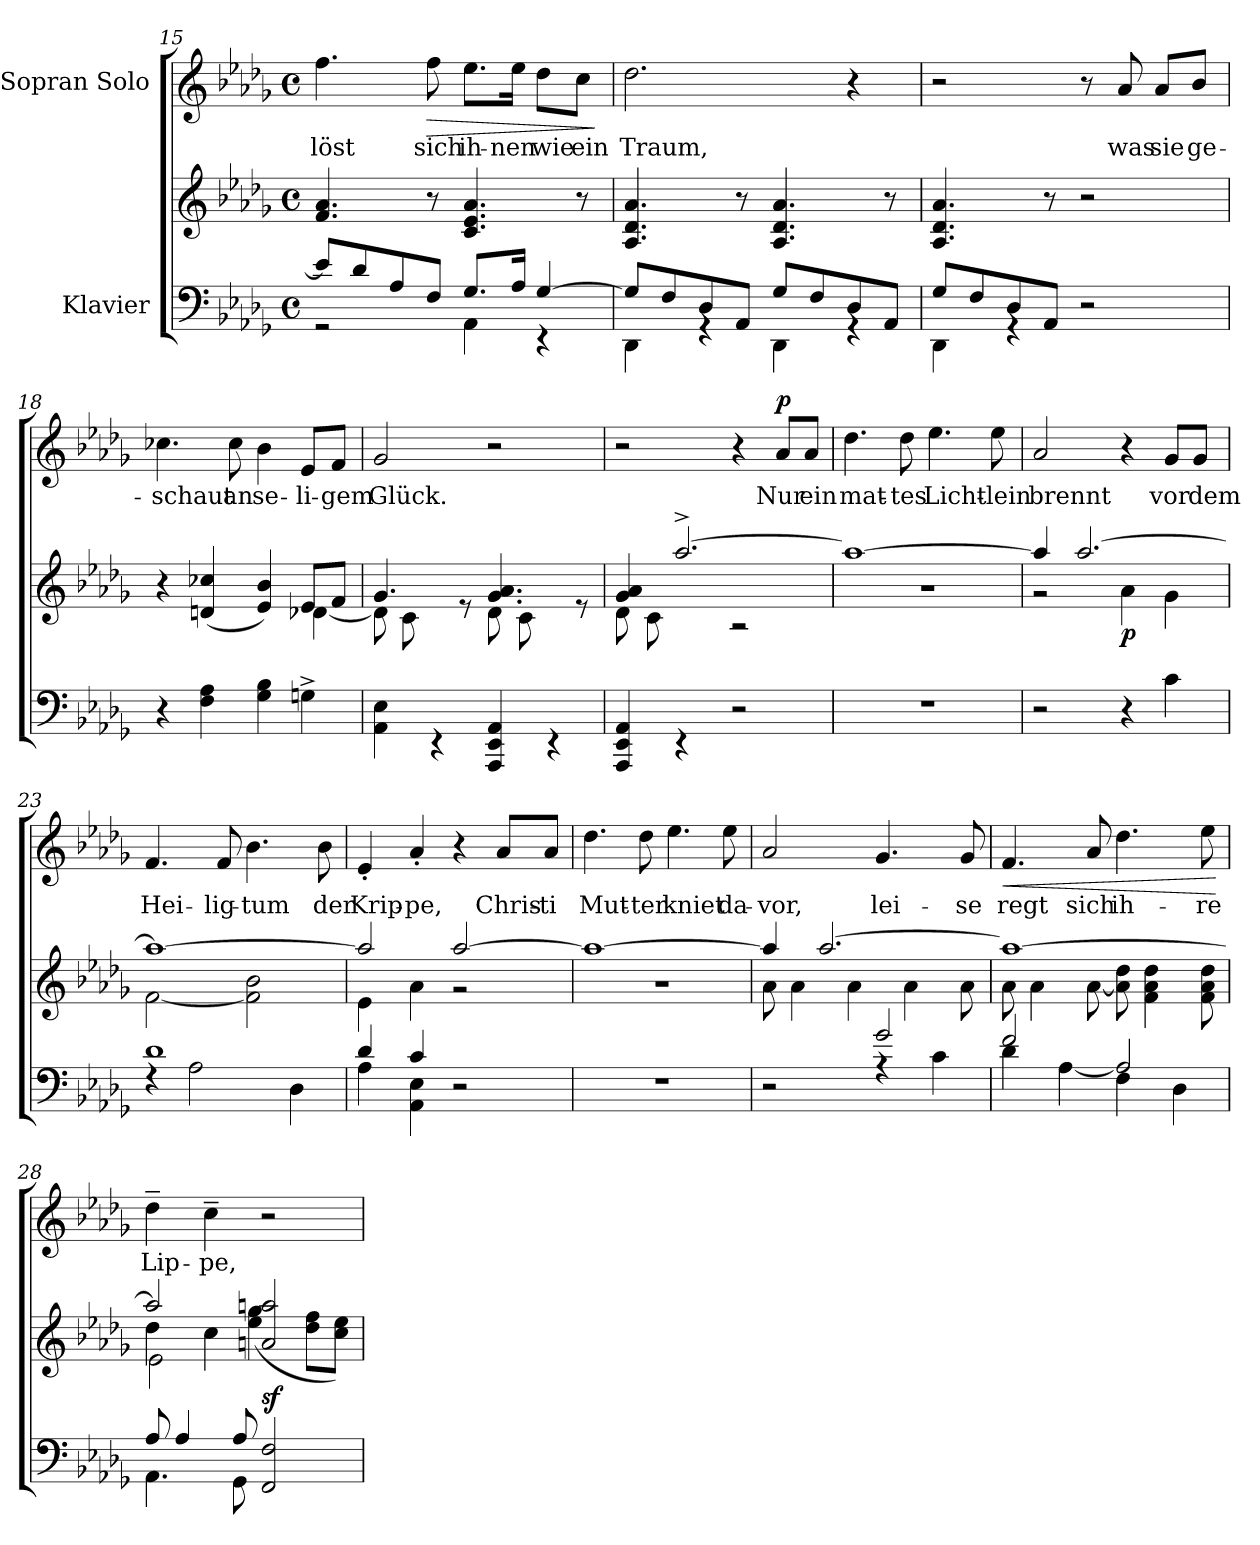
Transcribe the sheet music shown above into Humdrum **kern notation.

**kern	**kern	**dynam	**kern	**text	**dynam
*part2	*part2	*part2	*part1	*part1	*part1
*staff3	*staff2	*staff2/3	*staff1	*staff1	*staff1
*I"Klavier	*	*	*I"Sopran Solo	*	*
!!LO:LB:g=z
*clefF4	*clefG2	*	*clefG2	*	*
*k[b-e-a-d-g-]	*k[b-e-a-d-g-]	*	*k[b-e-a-d-g-]	*	*
*M4/4	*M4/4	*	*M4/4	*	*
*met(c)	*met(c)	*	*met(c)	*	*
=15	=15	=15	=15	=15	=15
*^	*	*	*	*	*
!	!	!	!	!	!LO:LY:b	!
8e-/L]	2r	4.f/ 4.a-/	.	4.ff\	löst	.
8d-/	.	.	.	.	.	.
8A-/	.	.	.	.	.	.
!	!	!	!	!	!LO:LY:b	!LO:HP:b
8F/J	.	8r	.	8ff\	sich	>
!	!	!	!	!	!LO:LY:b	!
8.G-/L	4AA-\	4.c/ 4.e-/ 4.a-/	.	8.ee-\L	ih-	.
!	!	!	!	!	!LO:LY:b	!
16A-/Jk	.	.	.	16ee-\Jk	-nen	.
!	!	!	!	!	!LO:LY:b	!
[4G-/	4r	.	.	8dd-\L	wie	.
!	!	!	!	!	!LO:LY:b	!
.	.	8r	.	8cc\J	ein	.
*v	*v	*	*	*	*	*
.	.	.	.	.	]
=16	=16	=16	=16	=16	=16
*^	*	*	*	*	*
!	!	!	!	!	!LO:LY:b	!
8G-/L]	4DD-\	4.A-/ 4.d-/ 4.a-/	.	2.dd-\	Traum,	.
8F/	.	.	.	.	.	.
8D-/	4rGG	.	.	.	.	.
8AA-/J	.	8r	.	.	.	.
8G-/L	4DD-\	4.A-/ 4.d-/ 4.a-/	.	.	.	.
8F/	.	.	.	.	.	.
8D-/	4rGG	.	.	4r	.	.
8AA-/J	.	8r	.	.	.	.
=17	=17	=17	=17	=17	=17	=17
8G-/L	4DD-\	4.A-/ 4.d-/ 4.a-/	.	2r	.	.
8F/	.	.	.	.	.	.
8D-/	4rGG	.	.	.	.	.
8AA-/J	.	8r	.	.	.	.
2r	2ryy	2r	.	8r	.	.
!	!	!	!	!	!LO:LY:b	!
.	.	.	.	8a-/	was	.
!	!	!	!	!	!LO:LY:b	!
.	.	.	.	8a-/L	sie	.
!	!	!	!	!	!LO:LY:b	!
.	.	.	.	8b-/J	ge-	.
*v	*v	*	*	*	*	*
=18	=18	=18	=18	=18	=18
*	*^	*	*	*	*
!	!	!	!	!	!LO:LY:b	!
4r	4r	4ryy	.	4.cc-X\	-schaut	.
4F\ 4A-\	(4dn/ 4cc-X/	2ryy	.	.	.	.
!	!	!	!	!	!LO:LY:b	!
.	.	.	.	8cc-\	an	.
!	!	!	!	!	!LO:LY:b	!
4G-\ 4B-\	4e-/ 4b-/)	.	.	4b-\	se-	.
!	!	!	!	!	!LO:LY:b	!
4Gn^\	8e-/L	[4d-X\	.	8e-/L	-li-	.
!	!	!	!	!	!LO:LY:b	!
.	8f/J	.	.	8f/J	-gem	.
!!LO:LB:g=z
=19	=19	=19	=19	=19	=19	=19
*^	*	*	*	*	*	*
!	!	!	!	!	!	!LO:LY:b	!
4ryy	4AA-\ 4E-\	4.g-/	(8d-\L]	.	2g-/	Glück.	.
.	.	.	8c\	.	.	.	.
8A-/	4rEE	.	4ryy	.	.	.	.
8E-/J)	.	8re	.	.	.	.	.
4ryy	4AAA-/ 4EE-/ 4AA-/	4.g-/ 4.a-/	(8d-\L	.	2r	.	.
.	.	.	8c\	.	.	.	.
8A-/	4rEE	.	4ryy	.	.	.	.
8E-/J)	.	8re	.	.	.	.	.
=20	=20	=20	=20	=20	=20	=20	=20
4ryy	4AAA-/ 4EE-/ 4AA-/	4g-/ 4a-/	(8d-\L	.	2r	.	.
.	.	.	8c\	.	.	.	.
8A-/	4rEE	[2.aa-^/	4ryy	.	.	.	.
8E-/J)	.	.	.	.	.	.	.
2ryy	2r	.	2r	.	4r	.	.
!	!	!	!	!	!	!LO:LY:b	!LO:DY:a
.	.	.	.	.	8a-/L	Nur	p
!	!	!	!	!	!	!LO:LY:b	!
.	.	.	.	.	8a-/J	ein	.
*v	*v	*	*	*	*	*	*
=21	=21	=21	=21	=21	=21	=21
!	!	!	!	!	!LO:LY:b	!
1r	1aa-_	1r	.	4.dd-\	mat-	.
!	!	!	!	!	!LO:LY:b	!
.	.	.	.	8dd-\	-tes	.
!	!	!	!	!	!LO:LY:b	!
.	.	.	.	4.ee-\	Licht-	.
!	!	!	!	!	!LO:LY:b	!
.	.	.	.	8ee-\	-lein	.
=22	=22	=22	=22	=22	=22	=22
!	!	!	!	!	!LO:LY:b	!
2r	4aa-/]	2r	.	2a-/	brennt	.
.	[2.aa-/	.	.	.	.	.
!	!	!	!LO:DY:b	!	!	!
4r	.	4a-\	p	4r	.	.
!	!	!	!	!	!LO:LY:b	!
4c\	.	4g-\	.	8g-/L	vor	.
!	!	!	!	!	!LO:LY:b	!
.	.	.	.	8g-/J	dem	.
!!LO:PB:g=z
=23	=23	=23	=23	=23	=23	=23
*^	*	*	*	*	*	*
!	!	!	!	!	!	!LO:LY:b	!
1d-	4rF	1aa-_	[2f\	.	4.f/	Hei-	.
.	2A-\	.	.	.	.	.	.
!	!	!	!	!	!	!LO:LY:b	!
.	.	.	.	.	8f/	-lig-	.
!	!	!	!	!	!	!LO:LY:b	!
.	.	.	2f\] 2b-\	.	4.b-\	-tum	.
.	4D-\	.	.	.	.	.	.
!	!	!	!	!	!	!LO:LY:b	!
.	.	.	.	.	8b-\	der	.
=24	=24	=24	=24	=24	=24	=24	=24
!	!	!	!	!	!	!LO:LY:b	!
4d-/	4A-\	2aa-/]	4e-\	.	4e-'/	Krip-	.
!	!	!	!	!	!	!LO:LY:b	!
4c/	4AA-\ 4E-\	.	4a-\	.	4a-'/	-pe,	.
2r	2ryy	[2aa-/	2r	.	4r	.	.
!	!	!	!	!	!	!LO:LY:b	!
.	.	.	.	.	8a-/L	Chris-	.
!	!	!	!	!	!	!LO:LY:b	!
.	.	.	.	.	8a-/J	-ti	.
*v	*v	*	*	*	*	*	*
=25	=25	=25	=25	=25	=25	=25
!	!	!	!	!	!LO:LY:b	!
1r	1aa-_	1r	.	4.dd-\	Mut-	.
!	!	!	!	!	!LO:LY:b	!
.	.	.	.	8dd-\	-ter	.
!	!	!	!	!	!LO:LY:b	!
.	.	.	.	4.ee-\	kniet	.
!	!	!	!	!	!LO:LY:b	!
.	.	.	.	8ee-\	da-	.
=26	=26	=26	=26	=26	=26	=26
*^	*	*	*	*	*	*
!	!	!	!	!	!	!LO:LY:b	!
2r	2ryy	4aa-/]	8a-\	.	2a-/	-vor,	.
.	.	.	4a-\	.	.	.	.
.	.	[2.aa-/	.	.	.	.	.
.	.	.	4a-\	.	.	.	.
!	!	!	!	!	!	!LO:LY:b	!
2g-/	4rA	.	.	.	4.g-/	lei-	.
.	.	.	4a-\	.	.	.	.
.	4c\	.	.	.	.	.	.
!	!	!	!	!	!	!LO:LY:b	!
.	.	.	8a-\	.	8g-/	-se	.
=27	=27	=27	=27	=27	=27	=27	=27
!	!	!	!	!	!	!LO:LY:b	!LO:HP:b
2f/	4d-\	1aa-_	8a-\	.	4.f/	regt	<
.	.	.	4a-\	.	.	.	.
.	[4A-\	.	.	.	.	.	.
!	!	!	!	!	!	!LO:LY:b	!
.	.	.	[8a-\	.	8a-/	sich	.
!	!	!	!	!	!	!LO:LY:b	!
2A-/]	4F\	.	8a-\] 8dd-\	.	4.dd-\	ih-	.
.	.	.	4f\ 4a-\ 4dd-\	.	.	.	.
.	4D-\	.	.	.	.	.	.
!	!	!	!	!	!	!LO:LY:b	!
.	.	.	8f\ 8a-\ 8dd-\	.	8ee-\	-re	.
*v	*v	*	*	*	*	*	*
*	*v	*v	*	*	*	*
.	.	.	.	.	[
!!LO:LB:g=z
=28	=28	=28	=28	=28	=28
*^	*^	*	*	*	*
*	*	*	*^	*	*	*	*
!	!	!	!	!	!	!	!LO:LY:b	!
8A-/	4.AA-\	2aa-/]	4dd-\	2e-\	.	4dd-~\	Lip-	.
4A-/	.	.	.	.	.	.	.	.
!	!	!	!	!	!	!	!LO:LY:b	!
.	.	.	4cc\	.	.	4cc~\	-pe,	.
8A-/	8GG-\	.	.	.	.	.	.	.
!	!	!	!	!	!LO:DY:a=2	!	!	!
2FF/ 2F/	2ryy	2an/ 2aan/	(>4ee-\ 4gg-\	2ryy	sf	2r	.	.
.	.	.	8dd-\ 8ff\L	.	.	.	.	.
.	.	.	8cc\ 8ee-\J)	.	.	.	.	.
*v	*v	*	*	*	*	*	*	*
*	*v	*v	*v	*	*	*	*
=	=	=	=	=	=
*-	*-	*-	*-	*-	*-
